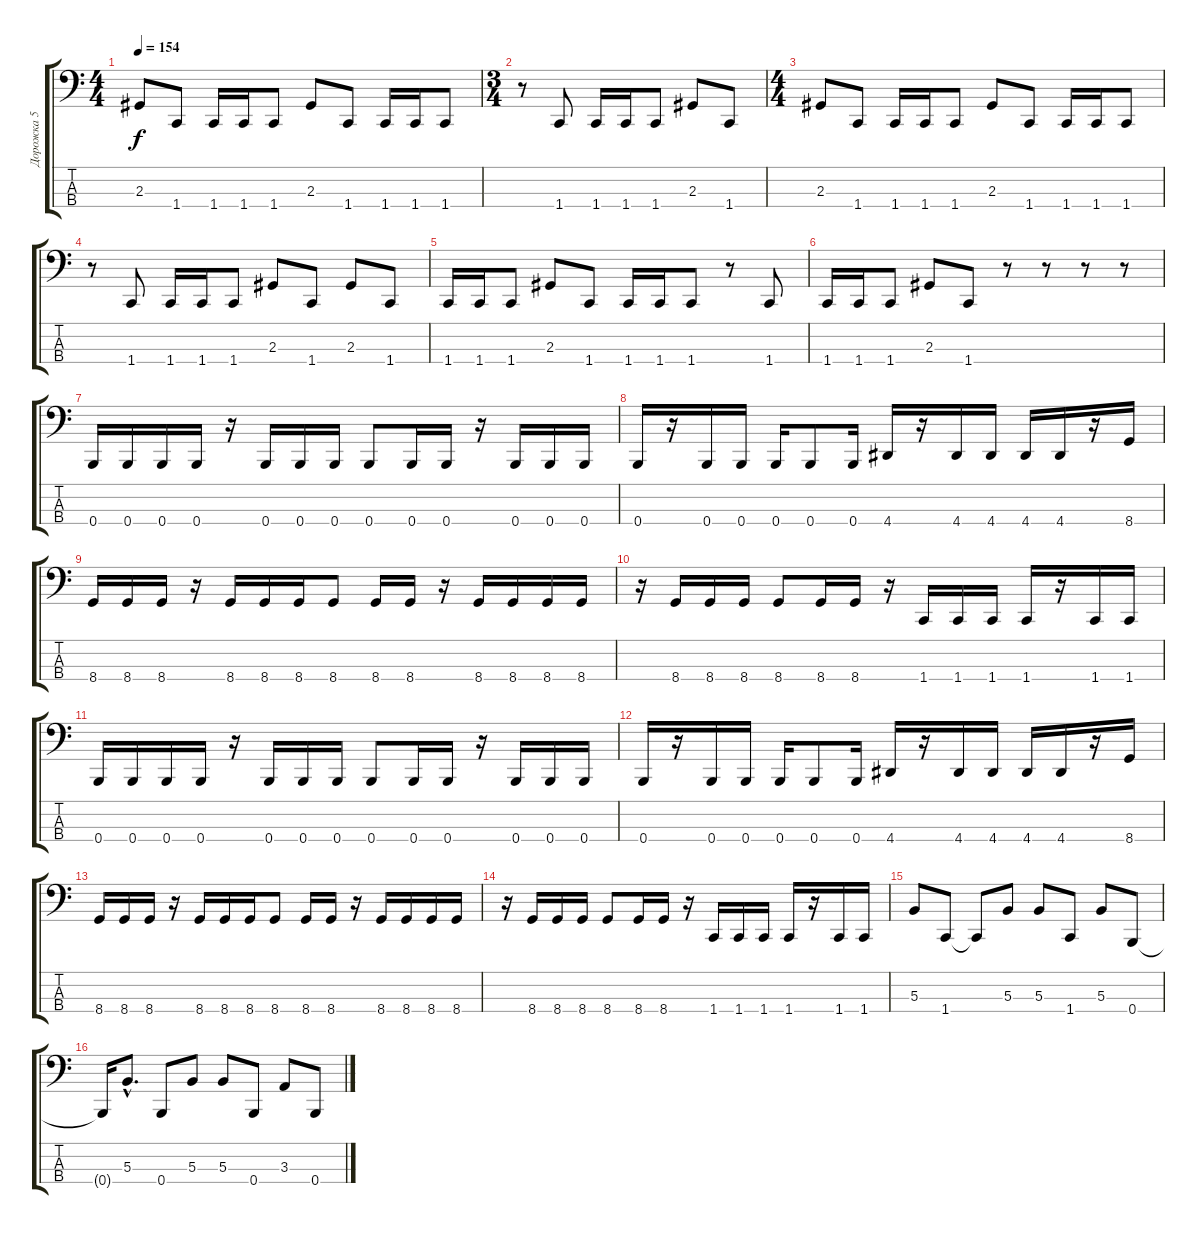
\track ("Дорожка 5" "Дорожка 5") {instrument electricbasspick}
\staff {score tabs}
\tuning (E2 B1 Gb1 B0) {hide}
\ts (4 4)
\tempo 154
\clef f4
\ks c
2.3.8{dy f} 1.4.8 1.4.16 1.4.16 1.4.8 2.3.8 1.4.8 1.4.16 1.4.16 1.4.8 |
\ts (3 4)
r.8 1.4.8 1.4.16 1.4.16 1.4.8 2.3.8 1.4.8 |
\ts (4 4)
2.3.8 1.4.8 1.4.16 1.4.16 1.4.8 2.3.8 1.4.8 1.4.16 1.4.16 1.4.8 |
r.8 1.4.8 1.4.16 1.4.16 1.4.8 2.3.8 1.4.8 2.3.8 1.4.8 |
1.4.16 1.4.16 1.4.8 2.3.8 1.4.8 1.4.16 1.4.16 1.4.8 r.8 1.4.8 |
1.4.16 1.4.16 1.4.8 2.3.8 1.4.8 r.8 r.8 r.8 r.8 |
0.4.16 0.4.16 0.4.16 0.4.16 r.16 0.4.16 0.4.16 0.4.16 0.4.8 0.4.16 0.4.16 r.16 0.4.16 0.4.16 0.4.16 |
0.4.16 r.16 0.4.16 0.4.16 0.4.16 0.4.8 0.4.16 4.4.16 r.16 4.4.16 4.4.16 4.4.16 4.4.16 r.16 8.4.16 |
8.4.16 8.4.16 8.4.16 r.16 8.4.16 8.4.16 8.4.16 8.4.8 8.4.16 8.4.16 r.16 8.4.16 8.4.16 8.4.16 8.4.16 |
r.16 8.4.16 8.4.16 8.4.16 8.4.8 8.4.16 8.4.16 r.16 1.4.16 1.4.16 1.4.16 1.4.16 r.16 1.4.16 1.4.16 |
0.4.16 0.4.16 0.4.16 0.4.16 r.16 0.4.16 0.4.16 0.4.16 0.4.8 0.4.16 0.4.16 r.16 0.4.16 0.4.16 0.4.16 |
0.4.16 r.16 0.4.16 0.4.16 0.4.16 0.4.8 0.4.16 4.4.16 r.16 4.4.16 4.4.16 4.4.16 4.4.16 r.16 8.4.16 |
8.4.16 8.4.16 8.4.16 r.16 8.4.16 8.4.16 8.4.16 8.4.8 8.4.16 8.4.16 r.16 8.4.16 8.4.16 8.4.16 8.4.16 |
r.16 8.4.16 8.4.16 8.4.16 8.4.8 8.4.16 8.4.16 r.16 1.4.16 1.4.16 1.4.16 1.4.16 r.16 1.4.16 1.4.16 |
5.3.8 1.4.8 1.4{t}.8 5.3.8 5.3.8 1.4.8 5.3.8 0.4.8 |
0.4{t}.16 5.3{hac}.8{d} 0.4.8 5.3.8 5.3.8 0.4.8 3.3.8 0.4.8
